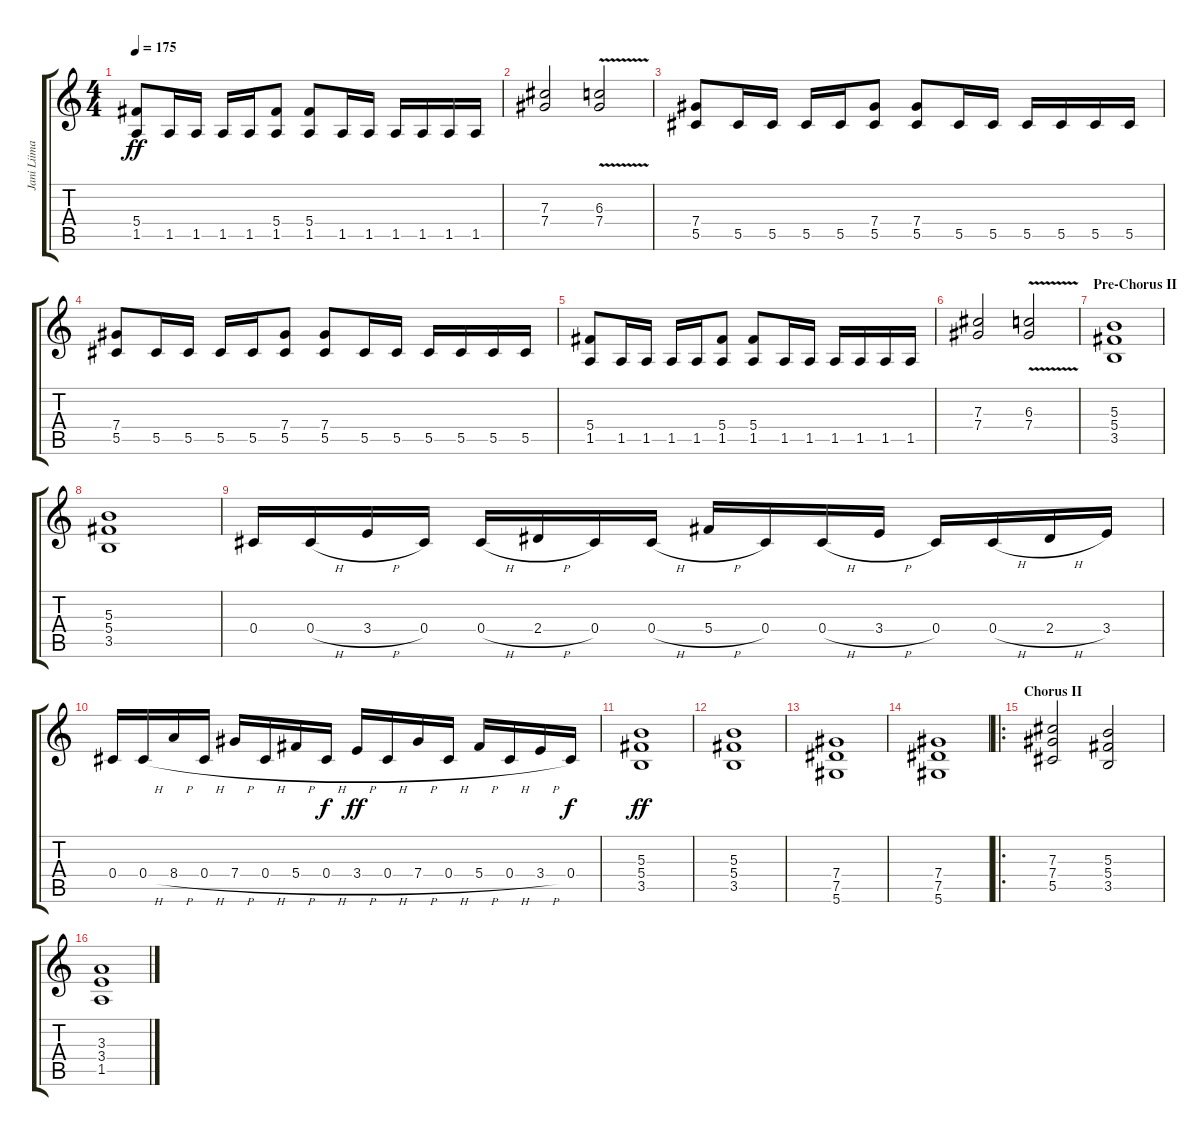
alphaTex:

\track ("Jani Liimatainen" "Jani Liima") {instrument distortionguitar}
\staff {score tabs}
\tuning (Eb4 Bb3 Gb3 Db3 Ab2 Eb2) {hide}
\ts (4 4)
\tempo 175
\clef g2
\ks c
(5.4 1.5).8{dy ff} 1.5.16 1.5.16 1.5.16 1.5.16 (5.4 1.5).8 (5.4 1.5).8 1.5.16 1.5.16 1.5.16 1.5.16 1.5.16 1.5.16 |
(7.3 7.4).2 (6.3{v} 7.4).2 |
(7.4 5.5).8 5.5.16 5.5.16 5.5.16 5.5.16 (7.4 5.5).8 (7.4 5.5).8 5.5.16 5.5.16 5.5.16 5.5.16 5.5.16 5.5.16 |
(7.4 5.5).8 5.5.16 5.5.16 5.5.16 5.5.16 (7.4 5.5).8 (7.4 5.5).8 5.5.16 5.5.16 5.5.16 5.5.16 5.5.16 5.5.16 |
(5.4 1.5).8 1.5.16 1.5.16 1.5.16 1.5.16 (5.4 1.5).8 (5.4 1.5).8 1.5.16 1.5.16 1.5.16 1.5.16 1.5.16 1.5.16 |
(7.3 7.4).2 (6.3{v} 7.4).2 |
\section ("" "Pre-Chorus II")
(5.3 5.4 3.5).1 |
(5.3 5.4 3.5).1 |
0.4.16 0.4{h}.16 3.4{h}.16 0.4.16 0.4{h}.16 2.4{h}.16 0.4.16 0.4{h}.16 5.4{h}.16 0.4.16 0.4{h}.16 3.4{h}.16 0.4.16 0.4{h}.16 2.4{h}.16 3.4.16 |
0.4.16 0.4{h}.16 8.4{h}.16 0.4{h}.16 7.4{h}.16 0.4{h}.16 5.4{h}.16 0.4{h}.16{dy f} 3.4{h}.16{dy ff} 0.4{h}.16 7.4{h}.16 0.4{h}.16 5.4{h}.16 0.4{h}.16 3.4{h}.16 0.4.16{dy f} |
(5.3 5.4 3.5).1{dy ff} |
(5.3 5.4 3.5).1 |
(7.4 7.5 5.6).1 |
(7.4 7.5 5.6).1 |
\ro
\section ("" "Chorus II")
(7.3 7.4 5.5).2 (5.3 5.4 3.5).2 |
(3.3 3.4 1.5).1
